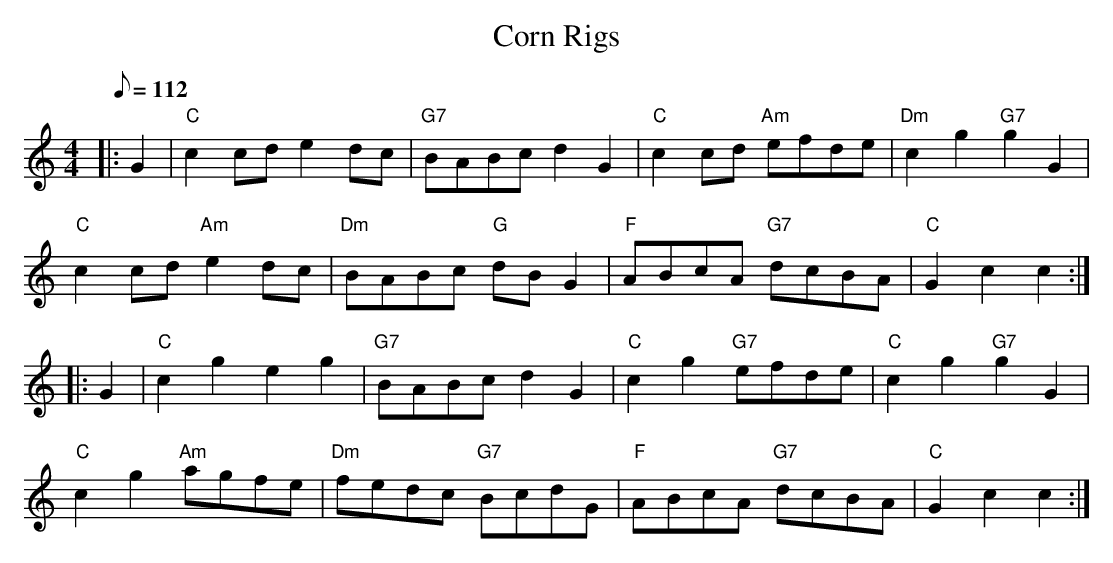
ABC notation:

X:1
T:Corn Rigs
M:4/4
L:1/8
Q:112
K:C
|: G2  | "C" c2cd      e2dc | "G7" BABc      d2G2 | "C" c2cd "Am" efde|"Dm" c2g2 "G7" g2G2 |
"C" c2cd "Am" e2dc | "Dm" BABc "G"  dBG2 | "F" ABcA "G7" dcBA | "C" G2c2c2  :|
|: G2 |"C" c2g2      e2g2 | "G7" BABc      d2G2 | "C" c2g2 "G7" efde | "C" c2g2 "G7" g2G2 |
"C" c2g2 "Am" agfe | "Dm" fedc "G7" BcdG | "F" ABcA "G7" dcBA | "C" G2c2c2 :|
